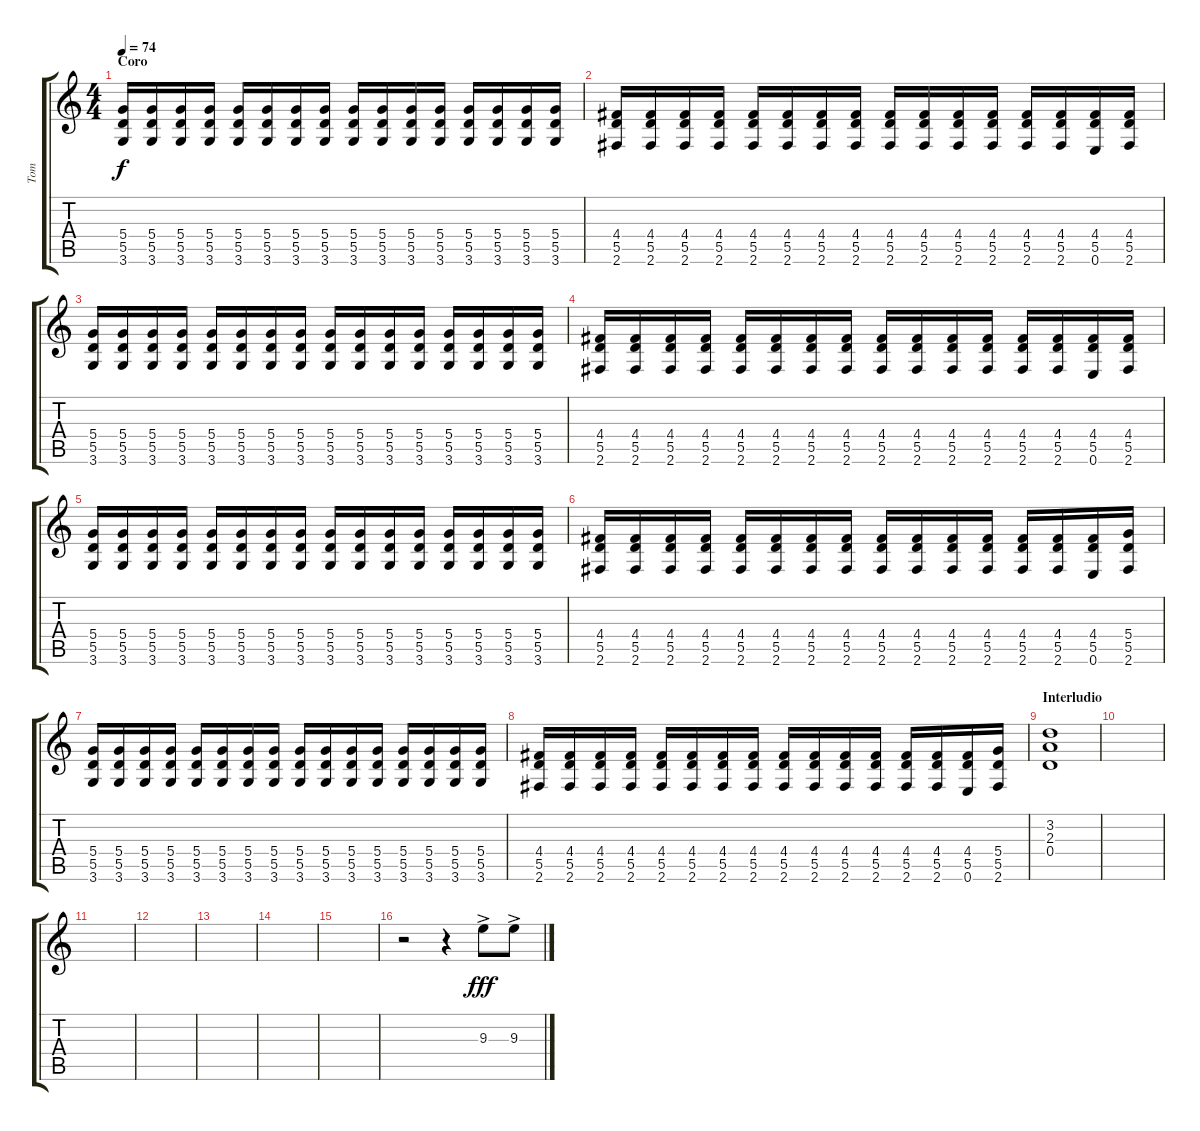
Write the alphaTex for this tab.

\track ("Tom" "Tom") {instrument distortionguitar}
\staff {score tabs}
\tuning (E4 B3 G3 D3 A2 E2) {hide}
\ts (4 4)
\section ("" "Coro")
\tempo 74
\clef g2
\ks c
(5.4 5.5 3.6).16{dy f} (5.4 5.5 3.6).16 (5.4 5.5 3.6).16 (5.4 5.5 3.6).16 (5.4 5.5 3.6).16 (5.4 5.5 3.6).16 (5.4 5.5 3.6).16 (5.4 5.5 3.6).16 (5.4 5.5 3.6).16 (5.4 5.5 3.6).16 (5.4 5.5 3.6).16 (5.4 5.5 3.6).16 (5.4 5.5 3.6).16 (5.4 5.5 3.6).16 (5.4 5.5 3.6).16 (5.4 5.5 3.6).16 |
(4.4 5.5 2.6).16 (4.4 5.5 2.6).16 (4.4 5.5 2.6).16 (4.4 5.5 2.6).16 (4.4 5.5 2.6).16 (4.4 5.5 2.6).16 (4.4 5.5 2.6).16 (4.4 5.5 2.6).16 (4.4 5.5 2.6).16 (4.4 5.5 2.6).16 (4.4 5.5 2.6).16 (4.4 5.5 2.6).16 (4.4 5.5 2.6).16 (4.4 5.5 2.6).16 (4.4 5.5 0.6).16 (4.4 5.5 2.6).16 |
(5.4 5.5 3.6).16 (5.4 5.5 3.6).16 (5.4 5.5 3.6).16 (5.4 5.5 3.6).16 (5.4 5.5 3.6).16 (5.4 5.5 3.6).16 (5.4 5.5 3.6).16 (5.4 5.5 3.6).16 (5.4 5.5 3.6).16 (5.4 5.5 3.6).16 (5.4 5.5 3.6).16 (5.4 5.5 3.6).16 (5.4 5.5 3.6).16 (5.4 5.5 3.6).16 (5.4 5.5 3.6).16 (5.4 5.5 3.6).16 |
(4.4 5.5 2.6).16 (4.4 5.5 2.6).16 (4.4 5.5 2.6).16 (4.4 5.5 2.6).16 (4.4 5.5 2.6).16 (4.4 5.5 2.6).16 (4.4 5.5 2.6).16 (4.4 5.5 2.6).16 (4.4 5.5 2.6).16 (4.4 5.5 2.6).16 (4.4 5.5 2.6).16 (4.4 5.5 2.6).16 (4.4 5.5 2.6).16 (4.4 5.5 2.6).16 (4.4 5.5 0.6).16 (4.4 5.5 2.6).16 |
(5.4 5.5 3.6).16 (5.4 5.5 3.6).16 (5.4 5.5 3.6).16 (5.4 5.5 3.6).16 (5.4 5.5 3.6).16 (5.4 5.5 3.6).16 (5.4 5.5 3.6).16 (5.4 5.5 3.6).16 (5.4 5.5 3.6).16 (5.4 5.5 3.6).16 (5.4 5.5 3.6).16 (5.4 5.5 3.6).16 (5.4 5.5 3.6).16 (5.4 5.5 3.6).16 (5.4 5.5 3.6).16 (5.4 5.5 3.6).16 |
(4.4 5.5 2.6).16 (4.4 5.5 2.6).16 (4.4 5.5 2.6).16 (4.4 5.5 2.6).16 (4.4 5.5 2.6).16 (4.4 5.5 2.6).16 (4.4 5.5 2.6).16 (4.4 5.5 2.6).16 (4.4 5.5 2.6).16 (4.4 5.5 2.6).16 (4.4 5.5 2.6).16 (4.4 5.5 2.6).16 (4.4 5.5 2.6).16 (4.4 5.5 2.6).16 (4.4 5.5 0.6).16 (5.4 5.5 2.6).16 |
(5.4 5.5 3.6).16 (5.4 5.5 3.6).16 (5.4 5.5 3.6).16 (5.4 5.5 3.6).16 (5.4 5.5 3.6).16 (5.4 5.5 3.6).16 (5.4 5.5 3.6).16 (5.4 5.5 3.6).16 (5.4 5.5 3.6).16 (5.4 5.5 3.6).16 (5.4 5.5 3.6).16 (5.4 5.5 3.6).16 (5.4 5.5 3.6).16 (5.4 5.5 3.6).16 (5.4 5.5 3.6).16 (5.4 5.5 3.6).16 |
(4.4 5.5 2.6).16 (4.4 5.5 2.6).16 (4.4 5.5 2.6).16 (4.4 5.5 2.6).16 (4.4 5.5 2.6).16 (4.4 5.5 2.6).16 (4.4 5.5 2.6).16 (4.4 5.5 2.6).16 (4.4 5.5 2.6).16 (4.4 5.5 2.6).16 (4.4 5.5 2.6).16 (4.4 5.5 2.6).16 (4.4 5.5 2.6).16 (4.4 5.5 2.6).16 (4.4 5.5 0.6).16 (5.4 5.5 2.6).16 |
\section ("" "Interludio")
(3.2 2.3 0.4).1{volume 0} |
|
|
|
|
|
|
r.2{volume 15} r.4 9.3{ac}.8{dy fff} 9.3{ac}.8
